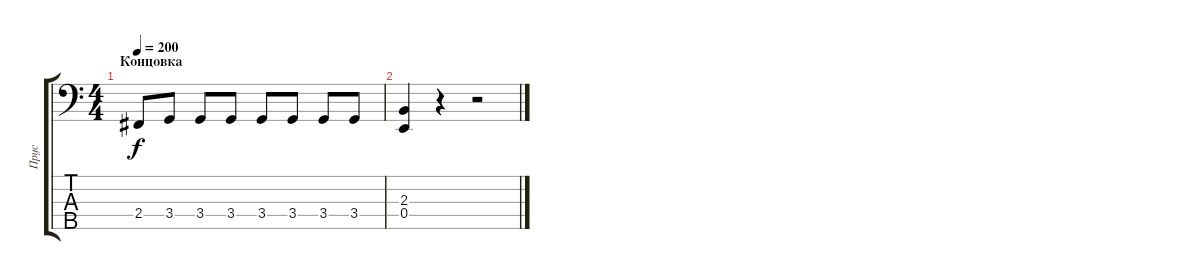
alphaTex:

\track ("Прус" "Прус") {instrument electricbassfinger}
\staff {score tabs}
\tuning (G2 D2 A1 E1 B0) {hide}
\ts (4 4)
\section ("" "Концовка")
\tempo 200
\clef f4
\ks c
2.4.8{dy f} 3.4.8 3.4.8 3.4.8 3.4.8 3.4.8 3.4.8 3.4.8 |
(2.3 0.4).4 r.4 r.2
